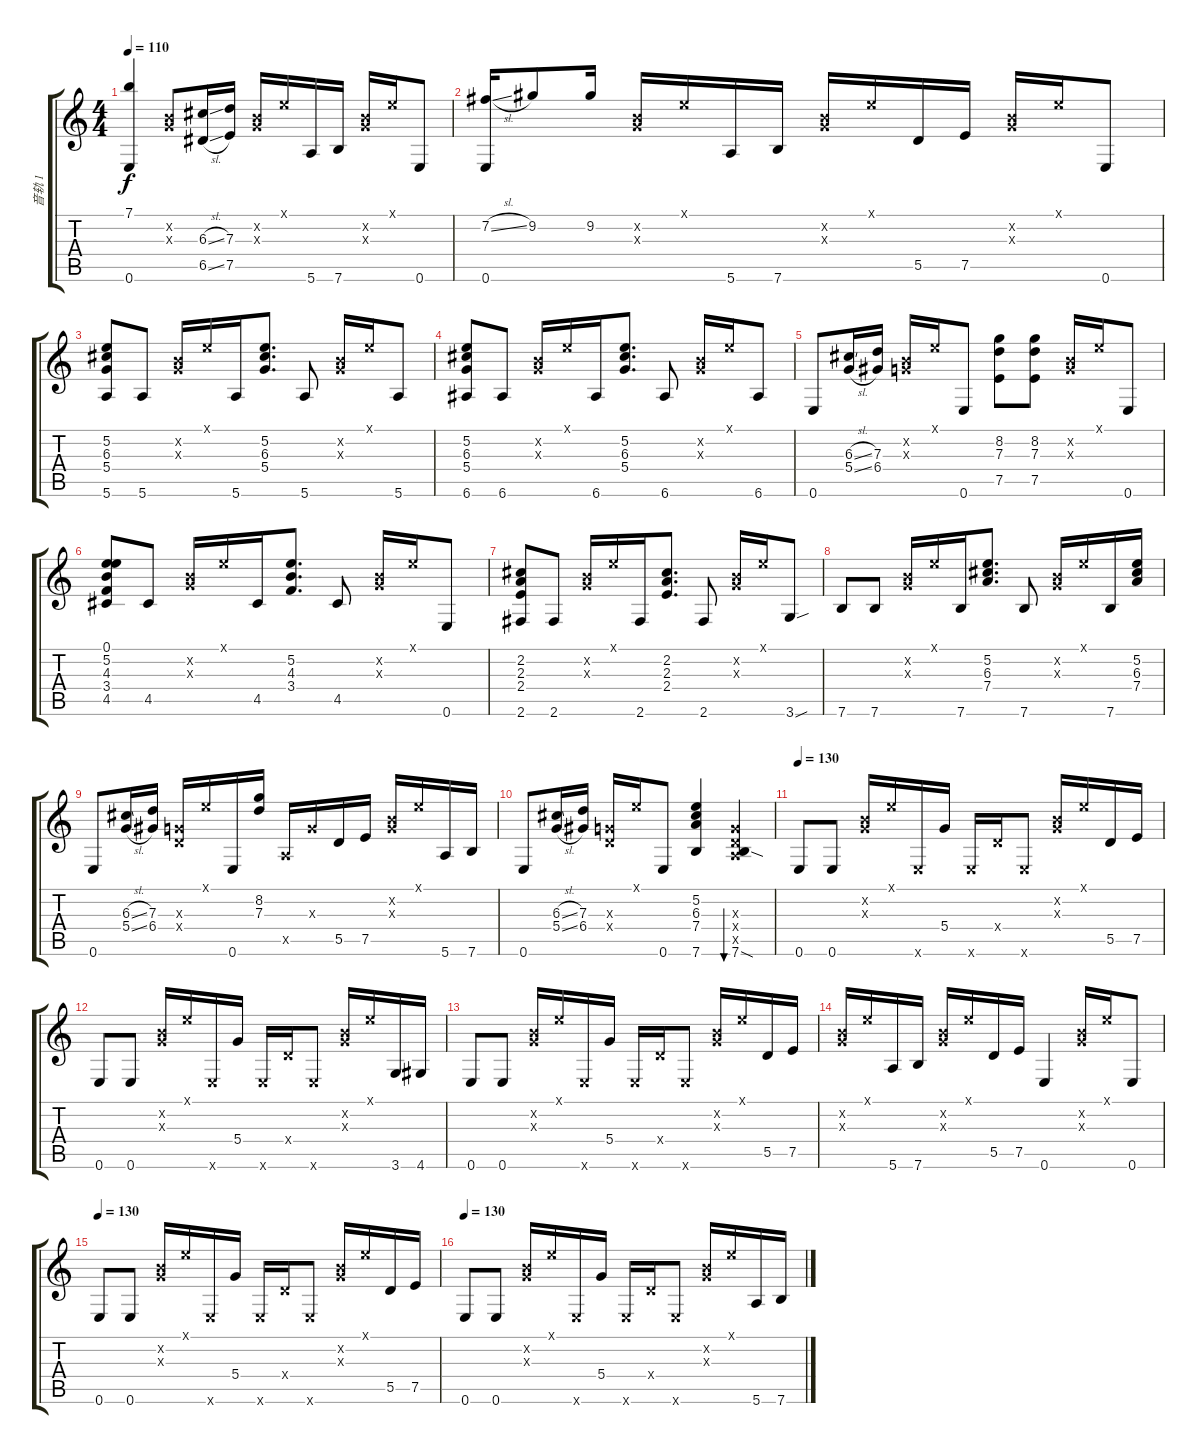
\track ("音轨 1" "音轨 1") {instrument acousticguitarsteel}
\staff {score tabs}
\tuning (E4 B3 G3 D3 A2 E2) {hide}
\ts (4 4)
\tempo 110
\clef g2
\ks c
(7.1 0.6).4{dy f} (0.2{x} 0.3{x}).8 (6.3{sl} 6.5{sl}).16 (7.3 7.5).16 (0.2{x} 0.3{x}).16 0.1{x}.16 5.6.16 7.6.16 (0.2{x} 0.3{x}).16 0.1{x}.16 0.6.8 |
(7.2{sl} 0.6).16 9.2.8 9.2.16 (0.2{x} 0.3{x}).16 0.1{x}.16 5.6.16 7.6.16 (0.2{x} 0.3{x}).16 0.1{x}.16 5.5.16 7.5.16 (0.2{x} 0.3{x}).16 0.1{x}.16 0.6.8 |
(5.2 6.3 5.4 5.6).8 5.6.8 (0.2{x} 0.3{x}).16 0.1{x}.16 5.6.16 (5.2 6.3 5.4).8{d} 5.6.8 (0.2{x} 0.3{x}).16 0.1{x}.16 5.6.8 |
(5.2 6.3 5.4 6.6).8 6.6.8 (0.2{x} 0.3{x}).16 0.1{x}.16 6.6.16 (5.2 6.3 5.4).8{d} 6.6.8 (0.2{x} 0.3{x}).16 0.1{x}.16 6.6.8 |
0.6.8 (6.3{sl} 5.4{sl}).16 (7.3 6.4).16 (0.2{x} 0.3{x}).16 0.1{x}.16 0.6.8 (8.2 7.3 7.5).8 (8.2 7.3 7.5).8 (0.2{x} 0.3{x}).16 0.1{x}.16 0.6.8 |
(0.1 5.2 4.3 3.4 4.5).8 4.5.8 (0.2{x} 0.3{x}).16 0.1{x}.16 4.5.16 (5.2 4.3 3.4).8{d} 4.5.8 (0.2{x} 0.3{x}).16 0.1{x}.16 0.6.8 |
(2.2 2.3 2.4 2.6).8 2.6.8 (0.2{x} 0.3{x}).16 0.1{x}.16 2.6.16 (2.2 2.3 2.4).8{d} 2.6.8 (0.2{x} 0.3{x}).16 0.1{x}.16 3.6{sou}.8 |
7.6.8 7.6.8 (0.2{x} 0.3{x}).16 0.1{x}.16 7.6.16 (5.2 6.3 7.4).8{d} 7.6.8 (0.2{x} 0.3{x}).16 0.1{x}.16 7.6.16 (5.2 6.3 7.4).16 |
0.6.8 (6.3{sl} 5.4{sl}).16 (7.3 6.4).16 (0.3{x} 0.4{x}).16 0.1{x}.16 0.6.16 (8.2 7.3).16 0.5{x}.16 0.3{x}.16 5.5.16 7.5.16 (0.2{x} 0.3{x}).16 0.1{x}.16 5.6.16 7.6.16 |
0.6.8 (6.3{sl} 5.4{sl}).16 (7.3 6.4).16 (0.3{x} 0.4{x}).16 0.1{x}.16 0.6.8 (5.2 6.3 7.4 7.6).4 (0.3{x} 0.4{x} 0.5{x} 7.6{sod}).4{bu 480} |
\tempo 130
0.6.8 0.6.8 (0.2{x} 0.3{x}).16 0.1{x}.16 0.6{x}.16 5.4.16 0.6{x}.16 0.4{x}.16 0.6{x}.8 (0.2{x} 0.3{x}).16 0.1{x}.16 5.5.16 7.5.16 |
0.6.8 0.6.8 (0.2{x} 0.3{x}).16 0.1{x}.16 0.6{x}.16 5.4.16 0.6{x}.16 0.4{x}.16 0.6{x}.8 (0.2{x} 0.3{x}).16 0.1{x}.16 3.6.16 4.6.16 |
0.6.8 0.6.8 (0.2{x} 0.3{x}).16 0.1{x}.16 0.6{x}.16 5.4.16 0.6{x}.16 0.4{x}.16 0.6{x}.8 (0.2{x} 0.3{x}).16 0.1{x}.16 5.5.16 7.5.16 |
(0.2{x} 0.3{x}).16 0.1{x}.16 5.6.16 7.6.16 (0.2{x} 0.3{x}).16 0.1{x}.16 5.5.16 7.5.16 0.6.4 (0.2{x} 0.3{x}).16 0.1{x}.16 0.6.8 |
\tempo 130
0.6.8 0.6.8 (0.2{x} 0.3{x}).16 0.1{x}.16 0.6{x}.16 5.4.16 0.6{x}.16 0.4{x}.16 0.6{x}.8 (0.2{x} 0.3{x}).16 0.1{x}.16 5.5.16 7.5.16 |
\tempo 130
0.6.8 0.6.8 (0.2{x} 0.3{x}).16 0.1{x}.16 0.6{x}.16 5.4.16 0.6{x}.16 0.4{x}.16 0.6{x}.8 (0.2{x} 0.3{x}).16 0.1{x}.16 5.6.16 7.6.16
